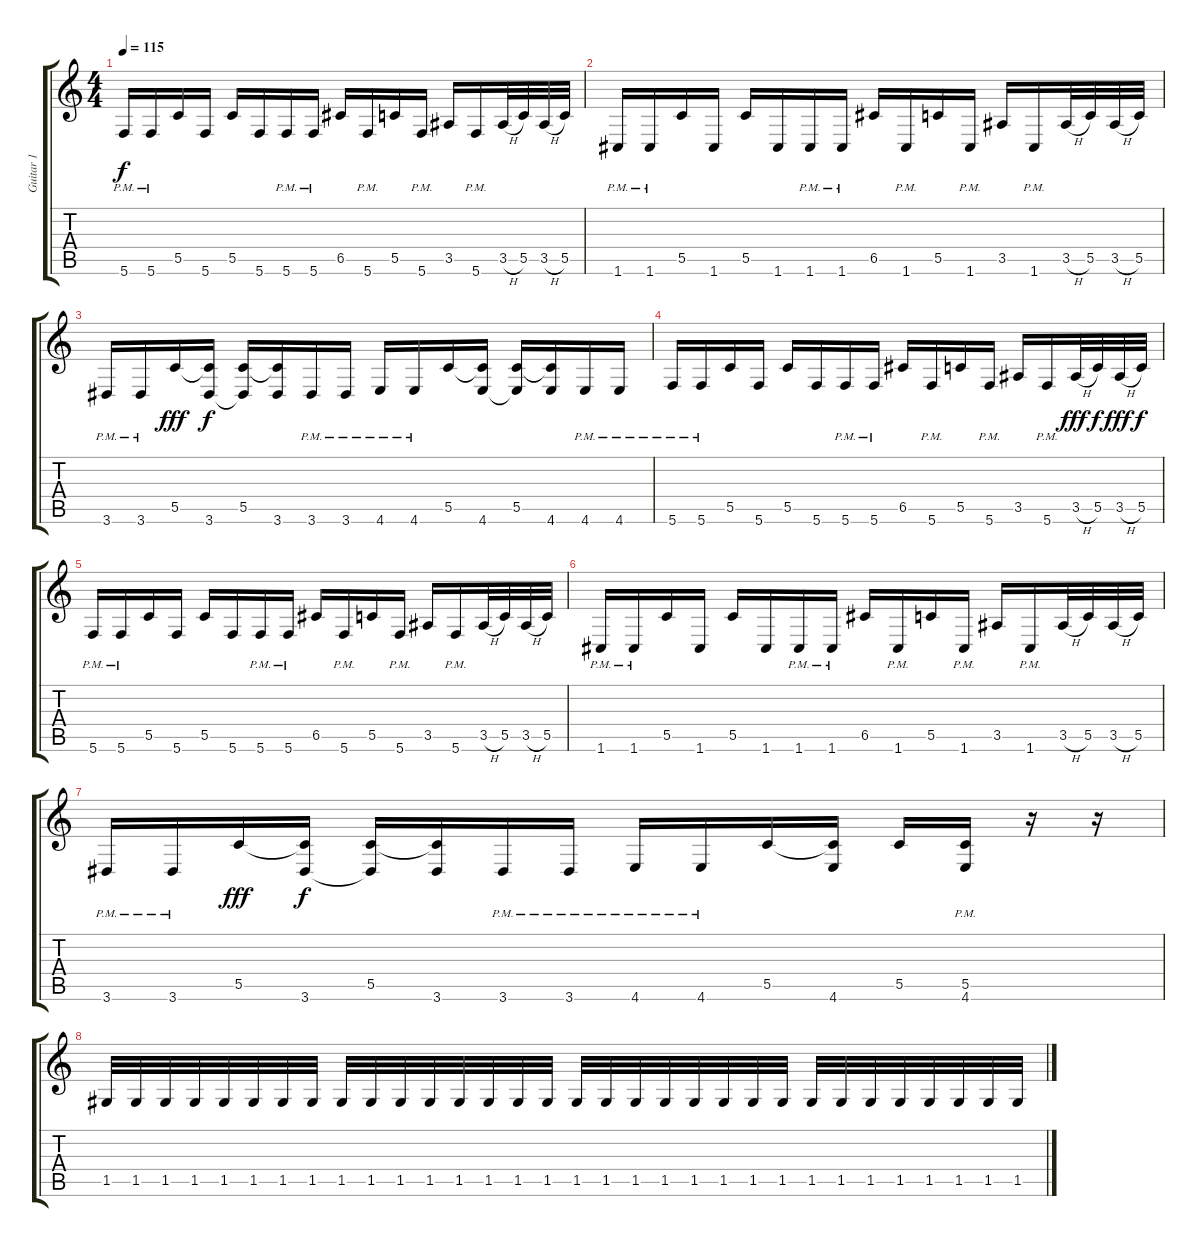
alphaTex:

\track ("Guitar 1" "Guitar 1") {instrument distortionguitar}
\staff {score tabs}
\tuning (D4 A3 F3 C3 G2 C2) {hide}
\ts (4 4)
\tempo 115
\clef g2
\ks c
5.6{pm}.16{dy f} 5.6{pm}.16 5.5.16 5.6.16 5.5.16 5.6.16 5.6{pm}.16 5.6{pm}.16 6.5.16 5.6{pm}.16 5.5.16 5.6{pm}.16 3.5.16 5.6{pm}.16 3.5{h}.32 5.5.32 3.5{h}.32 5.5.32 |
1.6{pm}.16 1.6{pm}.16 5.5.16 1.6.16 5.5.16 1.6.16 1.6{pm}.16 1.6{pm}.16 6.5.16 1.6{pm}.16 5.5.16 1.6{pm}.16 3.5.16 1.6{pm}.16 3.5{h}.32 5.5.32 3.5{h}.32 5.5.32 |
3.6{pm}.16 3.6{pm}.16 5.5.16{dy fff} (5.5{t} 3.6).16{dy f} (5.5 3.6{t}).16 (5.5{t} 3.6).16 3.6{pm}.16 3.6{pm}.16 4.6{pm}.16 4.6{pm}.16 5.5.16 (5.5{t} 4.6).16 (5.5 4.6{t}).16 (5.5{t} 4.6).16 4.6{pm}.16 4.6{pm}.16 |
5.6{pm}.16 5.6{pm}.16 5.5.16 5.6.16 5.5.16 5.6.16 5.6{pm}.16 5.6{pm}.16 6.5.16 5.6{pm}.16 5.5.16 5.6{pm}.16 3.5.16 5.6{pm}.16 3.5{h}.32{dy fff} 5.5.32{dy f} 3.5{h}.32{dy fff} 5.5.32{dy f} |
5.6{pm}.16 5.6{pm}.16 5.5.16 5.6.16 5.5.16 5.6.16 5.6{pm}.16 5.6{pm}.16 6.5.16 5.6{pm}.16 5.5.16 5.6{pm}.16 3.5.16 5.6{pm}.16 3.5{h}.32 5.5.32 3.5{h}.32 5.5.32 |
1.6{pm}.16 1.6{pm}.16 5.5.16 1.6.16 5.5.16 1.6.16 1.6{pm}.16 1.6{pm}.16 6.5.16 1.6{pm}.16 5.5.16 1.6{pm}.16 3.5.16 1.6{pm}.16 3.5{h}.32 5.5.32 3.5{h}.32 5.5.32 |
3.6{pm}.16 3.6{pm}.16 5.5.16{dy fff} (5.5{t} 3.6).16{dy f} (5.5 3.6{t}).16 (5.5{t} 3.6).16 3.6{pm}.16 3.6{pm}.16 4.6{pm}.16 4.6{pm}.16 5.5.16 (5.5{t} 4.6).16 5.5.16 (5.5{pm} 4.6{pm}).16 r.16 r.16 |
1.5.32 1.5.32 1.5.32 1.5.32 1.5.32 1.5.32 1.5.32 1.5.32 1.5.32 1.5.32 1.5.32 1.5.32 1.5.32 1.5.32 1.5.32 1.5.32 1.5.32 1.5.32 1.5.32 1.5.32 1.5.32 1.5.32 1.5.32 1.5.32 1.5.32 1.5.32 1.5.32 1.5.32 1.5.32 1.5.32 1.5.32 1.5.32
